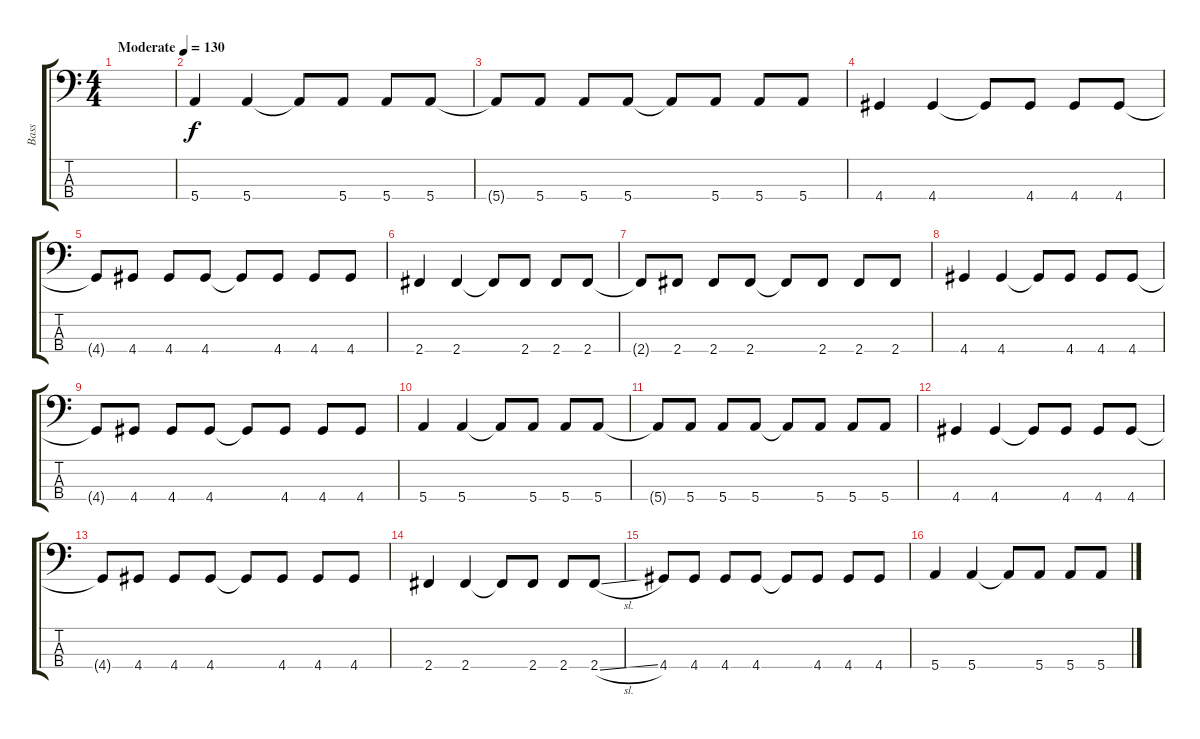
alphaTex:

\track ("Bass" "Bass") {instrument electricbassfinger}
\staff {score tabs}
\tuning (G2 D2 A1 E1) {hide}
\ts (4 4)
\tempo (130 "Moderate")
\clef f4
\ks c
|
5.4.4 5.4.4 5.4{t}.8 5.4.8 5.4.8 5.4.8 |
5.4{t}.8 5.4.8 5.4.8 5.4.8 5.4{t}.8 5.4.8 5.4.8 5.4.8 |
4.4.4 4.4.4 4.4{t}.8 4.4.8 4.4.8 4.4.8 |
4.4{t}.8 4.4.8 4.4.8 4.4.8 4.4{t}.8 4.4.8 4.4.8 4.4.8 |
2.4.4 2.4.4 2.4{t}.8 2.4.8 2.4.8 2.4.8 |
2.4{t}.8 2.4.8 2.4.8 2.4.8 2.4{t}.8 2.4.8 2.4.8 2.4.8 |
4.4.4 4.4.4 4.4{t}.8 4.4.8 4.4.8 4.4.8 |
4.4{t}.8 4.4.8 4.4.8 4.4.8 4.4{t}.8 4.4.8 4.4.8 4.4.8 |
5.4.4 5.4.4 5.4{t}.8 5.4.8 5.4.8 5.4.8 |
5.4{t}.8 5.4.8 5.4.8 5.4.8 5.4{t}.8 5.4.8 5.4.8 5.4.8 |
4.4.4 4.4.4 4.4{t}.8 4.4.8 4.4.8 4.4.8 |
4.4{t}.8 4.4.8 4.4.8 4.4.8 4.4{t}.8 4.4.8 4.4.8 4.4.8 |
2.4.4 2.4.4 2.4{t}.8 2.4.8 2.4.8 2.4{sl}.8 |
4.4.8 4.4.8 4.4.8 4.4.8 4.4{t}.8 4.4.8 4.4.8 4.4.8 |
5.4.4 5.4.4 5.4{t}.8 5.4.8 5.4.8 5.4.8
